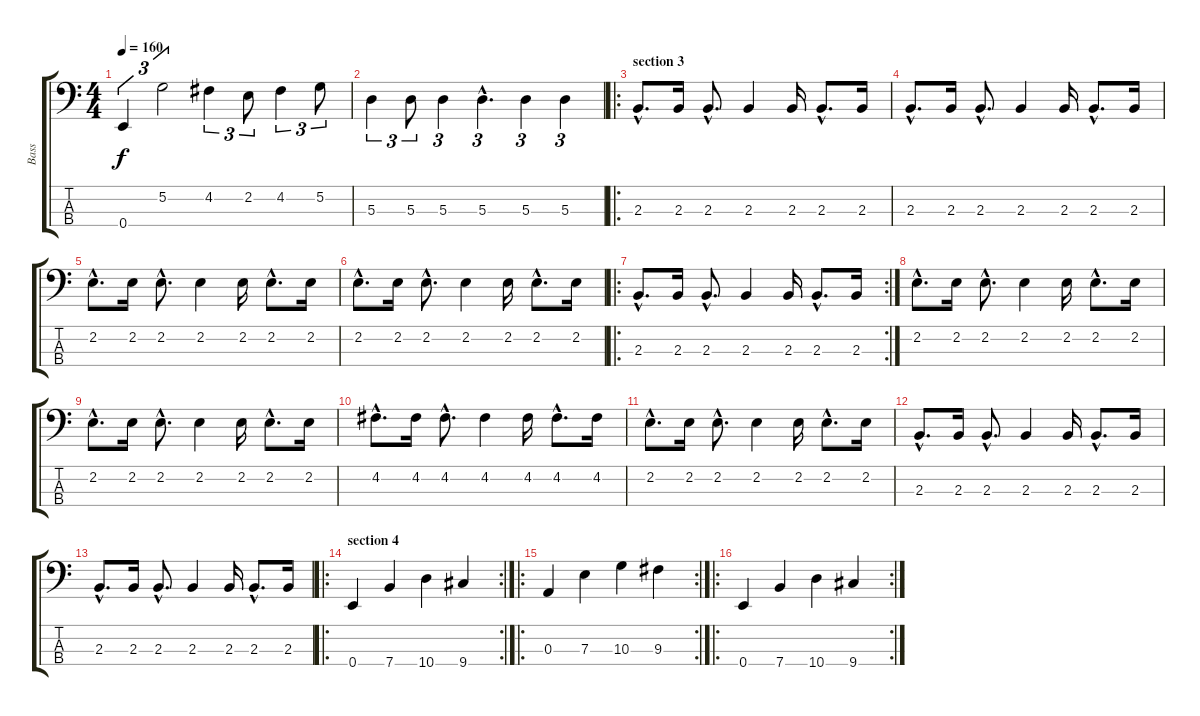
\track ("Bass" "Bass") {instrument electricbassfinger}
\staff {score tabs}
\tuning (G2 D2 A1 E1) {hide}
\ts (4 4)
\tempo 160
\clef f4
\ks c
0.4.4{tu (3 2) dy f} 5.2.2{tu (3 2)} 4.2.4{tu (3 2)} 2.2.8{tu (3 2)} 4.2.4{tu (3 2)} 5.2.8{tu (3 2)} |
5.3.4{tu (3 2)} 5.3.8{tu (3 2)} 5.3.4{tu (3 2)} 5.3{hac}.4{d tu (3 2)} 5.3.4{tu (3 2)} 5.3.4{tu (3 2)} |
\ro
\section ("" "section 3")
2.3{hac}.8{d} 2.3.16 2.3{hac}.8{d} 2.3.4 2.3.16 2.3{hac}.8{d} 2.3.16 |
2.3{hac}.8{d} 2.3.16 2.3{hac}.8{d} 2.3.4 2.3.16 2.3{hac}.8{d} 2.3.16 |
2.2{hac}.8{d} 2.2.16 2.2{hac}.8{d} 2.2.4 2.2.16 2.2{hac}.8{d} 2.2.16 |
2.2{hac}.8{d} 2.2.16 2.2{hac}.8{d} 2.2.4 2.2.16 2.2{hac}.8{d} 2.2.16 |
\ro
\rc 2
2.3{hac}.8{d} 2.3.16 2.3{hac}.8{d} 2.3.4 2.3.16 2.3{hac}.8{d} 2.3.16 |
2.2{hac}.8{d} 2.2.16 2.2{hac}.8{d} 2.2.4 2.2.16 2.2{hac}.8{d} 2.2.16 |
2.2{hac}.8{d} 2.2.16 2.2{hac}.8{d} 2.2.4 2.2.16 2.2{hac}.8{d} 2.2.16 |
4.2{hac}.8{d} 4.2.16 4.2{hac}.8{d} 4.2.4 4.2.16 4.2{hac}.8{d} 4.2.16 |
2.2{hac}.8{d} 2.2.16 2.2{hac}.8{d} 2.2.4 2.2.16 2.2{hac}.8{d} 2.2.16 |
2.3{hac}.8{d} 2.3.16 2.3{hac}.8{d} 2.3.4 2.3.16 2.3{hac}.8{d} 2.3.16 |
2.3{hac}.8{d} 2.3.16 2.3{hac}.8{d} 2.3.4 2.3.16 2.3{hac}.8{d} 2.3.16 |
\ro
\rc 2
\section ("" "section 4")
0.4.4 7.4.4 10.4.4 9.4.4 |
\ro
\rc 2
0.3.4 7.3.4 10.3.4 9.3.4 |
\ro
\rc 2
0.4.4 7.4.4 10.4.4 9.4.4
